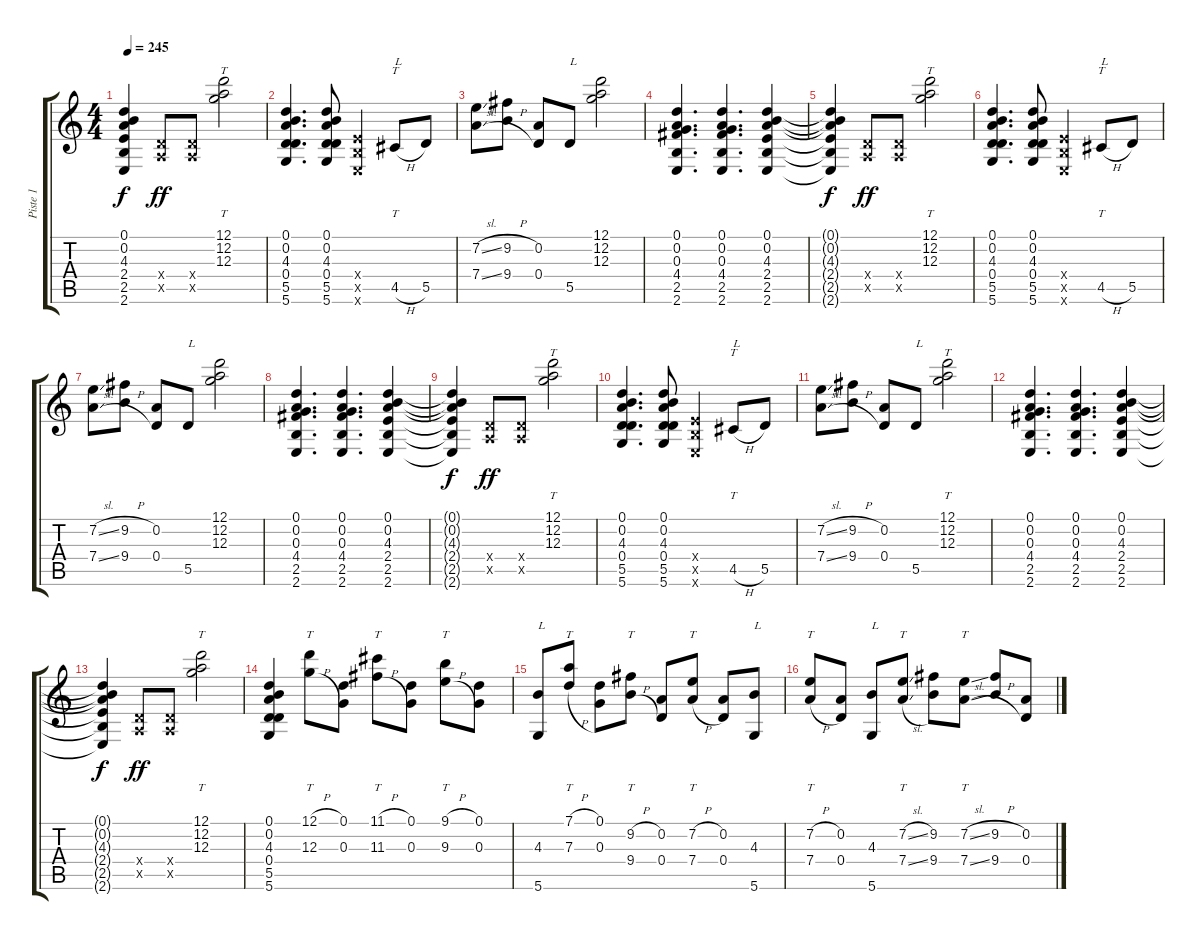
\track ("Piste 1" "Piste 1") {instrument acousticguitarsteel}
\staff {score tabs}
\tuning (D4 A3 G3 D3 A2 D2) {hide}
\ts (4 4)
\tempo 245
\clef g2
\ks c
(0.1{t} 0.2{t} 4.3{t} 2.4{t} 2.5{t} 2.6{t}).4{dy f} (0.4{x} 0.5{x}).8{dy ff} (0.4{x} 0.5{x}).8 (12.1 12.2 12.3).2{tt} |
(0.1 0.2 4.3 0.4 5.5 5.6).4{d} (0.1 0.2 4.3 0.4 5.5 5.6).8 (2.4{x} 2.5{x} 2.6{x}).4 4.5{h}.8{tt txt "L"} 5.5.8 |
(7.2{sl} 7.4{sl}).8 (9.2{h} 9.4{h}).8 (0.2 0.4).8 5.5.8{txt "L"} (12.1 12.2 12.3).2 |
(0.1 0.2 0.3 4.4 2.5 2.6).4{d} (0.1 0.2 0.3 4.4 2.5 2.6).4{d} (0.1 0.2 4.3 2.4 2.5 2.6).4 |
(0.1{t} 0.2{t} 4.3{t} 2.4{t} 2.5{t} 2.6{t}).4{dy f} (0.4{x} 0.5{x}).8{dy ff} (0.4{x} 0.5{x}).8 (12.1 12.2 12.3).2{tt} |
(0.1 0.2 4.3 0.4 5.5 5.6).4{d} (0.1 0.2 4.3 0.4 5.5 5.6).8 (2.4{x} 2.5{x} 2.6{x}).4 4.5{h}.8{tt txt "L"} 5.5.8 |
(7.2{sl} 7.4{sl}).8 (9.2{h} 9.4{h}).8 (0.2 0.4).8 5.5.8{txt "L"} (12.1 12.2 12.3).2 |
(0.1 0.2 0.3 4.4 2.5 2.6).4{d} (0.1 0.2 0.3 4.4 2.5 2.6).4{d} (0.1 0.2 4.3 2.4 2.5 2.6).4 |
(0.1{t} 0.2{t} 4.3{t} 2.4{t} 2.5{t} 2.6{t}).4{dy f} (0.4{x} 0.5{x}).8{dy ff} (0.4{x} 0.5{x}).8 (12.1 12.2 12.3).2{tt} |
(0.1 0.2 4.3 0.4 5.5 5.6).4{d} (0.1 0.2 4.3 0.4 5.5 5.6).8 (2.4{x} 2.5{x} 2.6{x}).4 4.5{h}.8{tt txt "L"} 5.5.8 |
(7.2{sl} 7.4{sl}).8 (9.2{h} 9.4{h}).8 (0.2 0.4).8 5.5.8{txt "L"} (12.1 12.2 12.3).2{tt} |
(0.1 0.2 0.3 4.4 2.5 2.6).4{d} (0.1 0.2 0.3 4.4 2.5 2.6).4{d} (0.1 0.2 4.3 2.4 2.5 2.6).4 |
(0.1{t} 0.2{t} 4.3{t} 2.4{t} 2.5{t} 2.6{t}).4{dy f} (0.4{x} 0.5{x}).8{dy ff} (0.4{x} 0.5{x}).8 (12.1 12.2 12.3).2{tt} |
(0.1 0.2 4.3 0.4 5.5 5.6).4 (12.1{h} 12.3{h}).8{tt} (0.1 0.3).8 (11.1{h} 11.3{h}).8{tt} (0.1 0.3).8 (9.1{h} 9.3{h}).8{tt} (0.1 0.3).8 |
(4.3 5.6).8{txt "L"} (7.1{h} 7.3{h}).8{tt} (0.1 0.3).8 (9.2{h} 9.4{h}).8{tt} (0.2 0.4).8 (7.2{h} 7.4{h}).8{tt} (0.2 0.4).8 (4.3 5.6).8{txt "L"} |
(7.2{h} 7.4{h}).8{tt} (0.2 0.4).8 (4.3 5.6).8{txt "L"} (7.2{sl} 7.4{sl}).8{tt} (9.2 9.4).8 (7.2{sl} 7.4{sl}).8{tt} (9.2{h} 9.4{h}).8 (0.2 0.4).8
